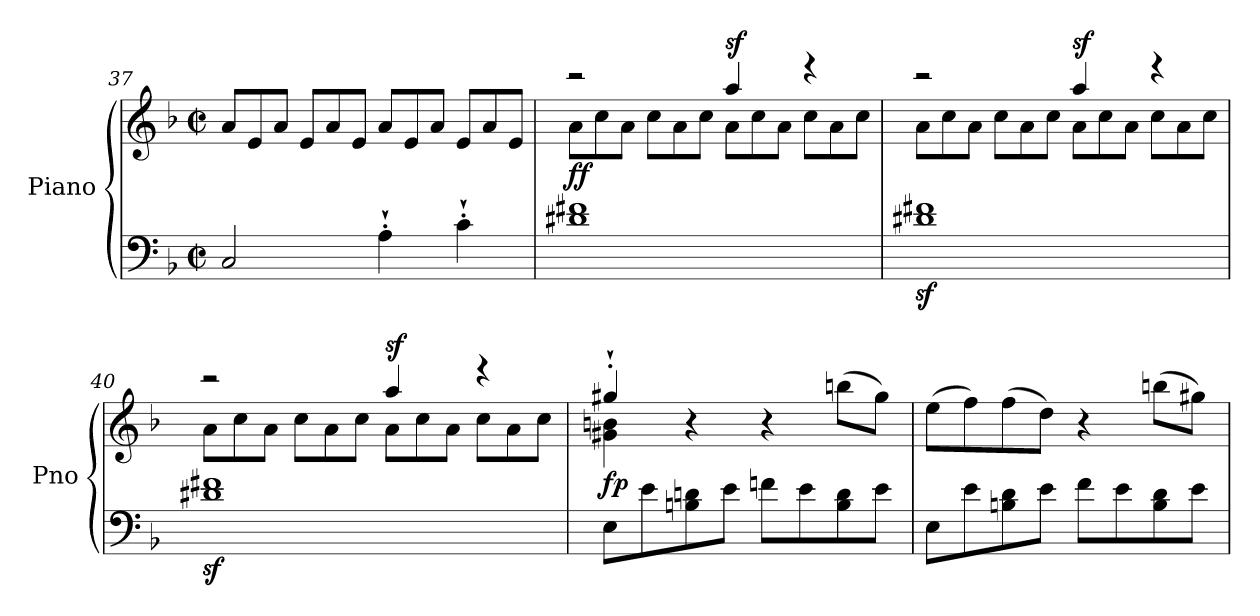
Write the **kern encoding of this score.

**kern	**kern	**dynam
*part1	*part1	*part1
*staff2	*staff1	*staff1/2
*I"Piano	*	*
*I'Pno	*	*
!!LO:PB:g=z
*clefF4	*clefG2	*
*k[b-]	*k[b-]	*
*M4/4	*M4/4	*
*met(c|)	*met(c|)	*
*	*Xtuplet	*
=37	=37	=37
2C/	12a/L	.
.	12e/	.
.	12a/J	.
.	12e/L	.
.	12a/	.
.	12e/J	.
4A`'\	12a/L	.
.	12e/	.
.	12a/J	.
4c`'\	12e/L	.
.	12a/	.
.	12e/J	.
=38	=38	=38
*	*^	*
!	!	!	!LO:DY:b
1d#X 1f#X	12a\L	2rccc	ff
.	12cc\	.	.
.	12a\J	.	.
.	12cc\L	.	.
.	12a\	.	.
.	12cc\J	.	.
!	!	!	!LO:DY:a
.	12a\L	4aa/	sf
.	12cc\	.	.
.	12a\J	.	.
.	12cc\L	4reee	.
.	12a\	.	.
.	12cc\J	.	.
=39	=39	=39	=39
1d#Xz< 1f#Xz<	12a\L	2rccc	.
.	12cc\	.	.
.	12a\J	.	.
.	12cc\L	.	.
.	12a\	.	.
.	12cc\J	.	.
!	!	!	!LO:DY:a
.	12a\L	4aa/	sf
.	12cc\	.	.
.	12a\J	.	.
.	12cc\L	4reee	.
.	12a\	.	.
.	12cc\J	.	.
!!LO:LB:g=z	!!
=40	=40	=40	=40
1d#Xz< 1f#Xz<	12a\L	2rccc	.
.	12cc\	.	.
.	12a\J	.	.
.	12cc\L	.	.
.	12a\	.	.
.	12cc\J	.	.
!	!	!	!LO:DY:a
.	12a\L	4aa/	sf
.	12cc\	.	.
.	12a\J	.	.
.	12cc\L	4reee	.
.	12a\	.	.
.	12cc\J	.	.
=41	=41	=41	=41
!	!	!	!LO:DY:b
8E\L	4gg#X`'/	4g#X\ 4bn\	fp
8e\	.	.	.
8Bn\ 8dn\	4r	2.ryy	.
8e\J	.	.	.
8fn\L	4r	.	.
8e\	.	.	.
8B\ 8d\	(>8bbn\L	.	.
8e\J	8gg#\J)	.	.
*	*v	*v	*
=42	=42	=42
8E\L	(8ee\L	.
8e\	8ff\)	.
8Bn\ 8d\	(8ff\	.
8e\J	8dd\J)	.
8f\L	4r	.
8e\	.	.
8B\ 8d\	(8bbn\L	.
8e\J	8gg#X\J)	.
=	=	=
*-	*-	*-
